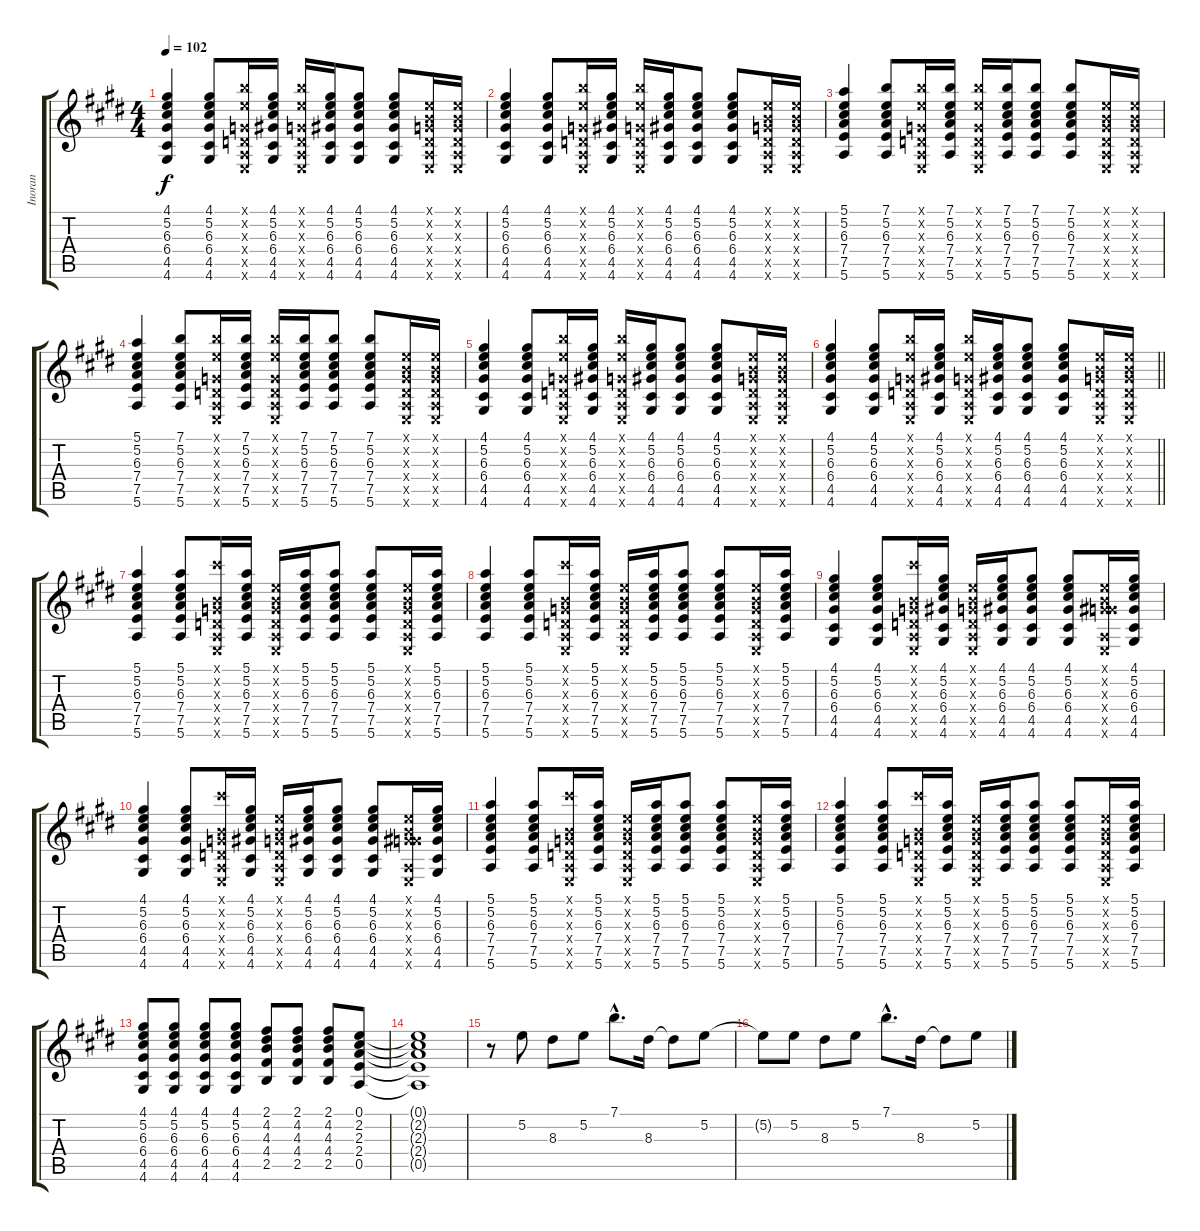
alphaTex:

\track ("Inoran" "Inoran") {instrument electricguitarclean}
\staff {score tabs}
\tuning (E4 B3 G3 D3 A2 E2) {hide}
\ts (4 4)
\tempo 102
\clef g2
\ks e
(4.1 5.2 6.3 6.4 4.5 4.6).4{dy f} (4.1 5.2 6.3 6.4 4.5 4.6).8 (7.1{x} 5.2{x} 0.3{x} 0.4{x} 0.5{x} 0.6{x}).16 (4.1 5.2 6.3 6.4 4.5 4.6).16 (7.1{x} 5.2{x} 0.3{x} 0.4{x} 0.5{x} 0.6{x}).16 (4.1 5.2 6.3 6.4 4.5 4.6).16 (4.1 5.2 6.3 6.4 4.5 4.6).8 (4.1 5.2 6.3 6.4 4.5 4.6).8 (0.1{x} 0.2{x} 0.3{x} 0.4{x} 0.5{x} 0.6{x}).16 (0.1{x} 0.2{x} 0.3{x} 0.4{x} 0.5{x} 0.6{x}).16 |
(4.1 5.2 6.3 6.4 4.5 4.6).4 (4.1 5.2 6.3 6.4 4.5 4.6).8 (7.1{x} 5.2{x} 0.3{x} 0.4{x} 0.5{x} 0.6{x}).16 (4.1 5.2 6.3 6.4 4.5 4.6).16 (7.1{x} 5.2{x} 0.3{x} 0.4{x} 0.5{x} 0.6{x}).16 (4.1 5.2 6.3 6.4 4.5 4.6).16 (4.1 5.2 6.3 6.4 4.5 4.6).8 (4.1 5.2 6.3 6.4 4.5 4.6).8 (0.1{x} 0.2{x} 0.3{x} 0.4{x} 0.5{x} 0.6{x}).16 (0.1{x} 0.2{x} 0.3{x} 0.4{x} 0.5{x} 0.6{x}).16 |
(5.1 5.2 6.3 7.4 7.5 5.6).4 (7.1 5.2 6.3 7.4 7.5 5.6).8 (7.1{x} 5.2{x} 0.3{x} 0.4{x} 0.5{x} 0.6{x}).16 (7.1 5.2 6.3 7.4 7.5 5.6).16 (7.1{x} 5.2{x} 0.3{x} 0.4{x} 0.5{x} 0.6{x}).16 (7.1 5.2 6.3 7.4 7.5 5.6).16 (7.1 5.2 6.3 7.4 7.5 5.6).8 (7.1 5.2 6.3 7.4 7.5 5.6).8 (0.1{x} 0.2{x} 0.3{x} 0.4{x} 0.5{x} 0.6{x}).16 (0.1{x} 0.2{x} 0.3{x} 0.4{x} 0.5{x} 0.6{x}).16 |
(5.1 5.2 6.3 7.4 7.5 5.6).4 (7.1 5.2 6.3 7.4 7.5 5.6).8 (7.1{x} 5.2{x} 0.3{x} 0.4{x} 0.5{x} 0.6{x}).16 (7.1 5.2 6.3 7.4 7.5 5.6).16 (7.1{x} 5.2{x} 0.3{x} 0.4{x} 0.5{x} 0.6{x}).16 (7.1 5.2 6.3 7.4 7.5 5.6).16 (7.1 5.2 6.3 7.4 7.5 5.6).8 (7.1 5.2 6.3 7.4 7.5 5.6).8 (0.1{x} 0.2{x} 0.3{x} 0.4{x} 0.5{x} 0.6{x}).16 (0.1{x} 0.2{x} 0.3{x} 0.4{x} 0.5{x} 0.6{x}).16 |
(4.1 5.2 6.3 6.4 4.5 4.6).4 (4.1 5.2 6.3 6.4 4.5 4.6).8 (7.1{x} 5.2{x} 0.3{x} 0.4{x} 0.5{x} 0.6{x}).16 (4.1 5.2 6.3 6.4 4.5 4.6).16 (7.1{x} 5.2{x} 0.3{x} 0.4{x} 0.5{x} 0.6{x}).16 (4.1 5.2 6.3 6.4 4.5 4.6).16 (4.1 5.2 6.3 6.4 4.5 4.6).8 (4.1 5.2 6.3 6.4 4.5 4.6).8 (0.1{x} 0.2{x} 0.3{x} 0.4{x} 0.5{x} 0.6{x}).16 (0.1{x} 0.2{x} 0.3{x} 0.4{x} 0.5{x} 0.6{x}).16 |
\barLineRight lightlight
(4.1 5.2 6.3 6.4 4.5 4.6).4 (4.1 5.2 6.3 6.4 4.5 4.6).8 (7.1{x} 5.2{x} 0.3{x} 0.4{x} 0.5{x} 0.6{x}).16 (4.1 5.2 6.3 6.4 4.5 4.6).16 (7.1{x} 5.2{x} 0.3{x} 0.4{x} 0.5{x} 0.6{x}).16 (4.1 5.2 6.3 6.4 4.5 4.6).16 (4.1 5.2 6.3 6.4 4.5 4.6).8 (4.1 5.2 6.3 6.4 4.5 4.6).8 (0.1{x} 0.2{x} 0.3{x} 0.4{x} 0.5{x} 0.6{x}).16 (0.1{x} 0.2{x} 0.3{x} 0.4{x} 0.5{x} 0.6{x}).16 |
(5.1 5.2 6.3 7.4 7.5 5.6).4 (5.1 5.2 6.3 7.4 7.5 5.6).8 (9.1{x} 0.2{x} 0.3{x} 0.4{x} 0.5{x} 0.6{x}).16 (5.1 5.2 6.3 7.4 7.5 5.6).16 (0.1{x} 0.2{x} 0.3{x} 0.4{x} 0.5{x} 0.6{x}).16 (5.1 5.2 6.3 7.4 7.5 5.6).16 (5.1 5.2 6.3 7.4 7.5 5.6).8 (5.1 5.2 6.3 7.4 7.5 5.6).8 (0.1{x} 0.2{x} 0.3{x} 0.4{x} 0.5{x} 0.6{x}).16 (5.1 5.2 6.3 7.4 7.5 5.6).16 |
(5.1 5.2 6.3 7.4 7.5 5.6).4 (5.1 5.2 6.3 7.4 7.5 5.6).8 (9.1{x} 0.2{x} 0.3{x} 0.4{x} 0.5{x} 0.6{x}).16 (5.1 5.2 6.3 7.4 7.5 5.6).16 (0.1{x} 0.2{x} 0.3{x} 0.4{x} 0.5{x} 0.6{x}).16 (5.1 5.2 6.3 7.4 7.5 5.6).16 (5.1 5.2 6.3 7.4 7.5 5.6).8 (5.1 5.2 6.3 7.4 7.5 5.6).8 (0.1{x} 0.2{x} 0.3{x} 0.4{x} 0.5{x} 0.6{x}).16 (5.1 5.2 6.3 7.4 7.5 5.6).16 |
(4.1 5.2 6.3 6.4 4.5 4.6).4 (4.1 5.2 6.3 6.4 4.5 4.6).8 (9.1{x} 0.2{x} 0.3{x} 0.4{x} 0.5{x} 0.6{x}).16 (4.1 5.2 6.3 6.4 4.5 4.6).16 (0.1{x} 0.2{x} 0.3{x} 0.4{x} 0.5{x} 0.6{x}).16 (4.1 5.2 6.3 6.4 4.5 4.6).16 (4.1 5.2 6.3 6.4 4.5 4.6).8 (4.1 5.2 6.3 6.4 4.5 4.6).8 (0.1{x} 0.2{x} 0.3{x} 6.4{x} 0.5{x} 0.6{x}).16 (4.1 5.2 6.3 6.4 4.5 4.6).16 |
(4.1 5.2 6.3 6.4 4.5 4.6).4 (4.1 5.2 6.3 6.4 4.5 4.6).8 (9.1{x} 0.2{x} 0.3{x} 0.4{x} 0.5{x} 0.6{x}).16 (4.1 5.2 6.3 6.4 4.5 4.6).16 (0.1{x} 0.2{x} 0.3{x} 0.4{x} 0.5{x} 0.6{x}).16 (4.1 5.2 6.3 6.4 4.5 4.6).16 (4.1 5.2 6.3 6.4 4.5 4.6).8 (4.1 5.2 6.3 6.4 4.5 4.6).8 (0.1{x} 0.2{x} 0.3{x} 6.4{x} 0.5{x} 0.6{x}).16 (4.1 5.2 6.3 6.4 4.5 4.6).16 |
(5.1 5.2 6.3 7.4 7.5 5.6).4 (5.1 5.2 6.3 7.4 7.5 5.6).8 (9.1{x} 0.2{x} 0.3{x} 0.4{x} 0.5{x} 0.6{x}).16 (5.1 5.2 6.3 7.4 7.5 5.6).16 (0.1{x} 0.2{x} 0.3{x} 0.4{x} 0.5{x} 0.6{x}).16 (5.1 5.2 6.3 7.4 7.5 5.6).16 (5.1 5.2 6.3 7.4 7.5 5.6).8 (5.1 5.2 6.3 7.4 7.5 5.6).8 (0.1{x} 0.2{x} 0.3{x} 0.4{x} 0.5{x} 0.6{x}).16 (5.1 5.2 6.3 7.4 7.5 5.6).16 |
(5.1 5.2 6.3 7.4 7.5 5.6).4 (5.1 5.2 6.3 7.4 7.5 5.6).8 (9.1{x} 0.2{x} 0.3{x} 0.4{x} 0.5{x} 0.6{x}).16 (5.1 5.2 6.3 7.4 7.5 5.6).16 (0.1{x} 0.2{x} 0.3{x} 0.4{x} 0.5{x} 0.6{x}).16 (5.1 5.2 6.3 7.4 7.5 5.6).16 (5.1 5.2 6.3 7.4 7.5 5.6).8 (5.1 5.2 6.3 7.4 7.5 5.6).8 (0.1{x} 0.2{x} 0.3{x} 0.4{x} 0.5{x} 0.6{x}).16 (5.1 5.2 6.3 7.4 7.5 5.6).16 |
(4.1 5.2 6.3 6.4 4.5 4.6).8 (4.1 5.2 6.3 6.4 4.5 4.6).8 (4.1 5.2 6.3 6.4 4.5 4.6).8 (4.1 5.2 6.3 6.4 4.5 4.6).8 (2.1 4.2 4.3 4.4 2.5).8 (2.1 4.2 4.3 4.4 2.5).8 (2.1 4.2 4.3 4.4 2.5).8 (0.1 2.2 2.3 2.4 0.5).8 |
(0.1{t} 2.2{t} 2.3{t} 2.4{t} 0.5{t}).1 |
r.8 5.2.8 8.3.8 5.2.8 7.1{hac}.8{d} 8.3.16 8.3{t}.8 5.2.8 |
5.2{t}.8 5.2.8 8.3.8 5.2.8 7.1{hac}.8{d} 8.3.16 8.3{t}.8 5.2.8
